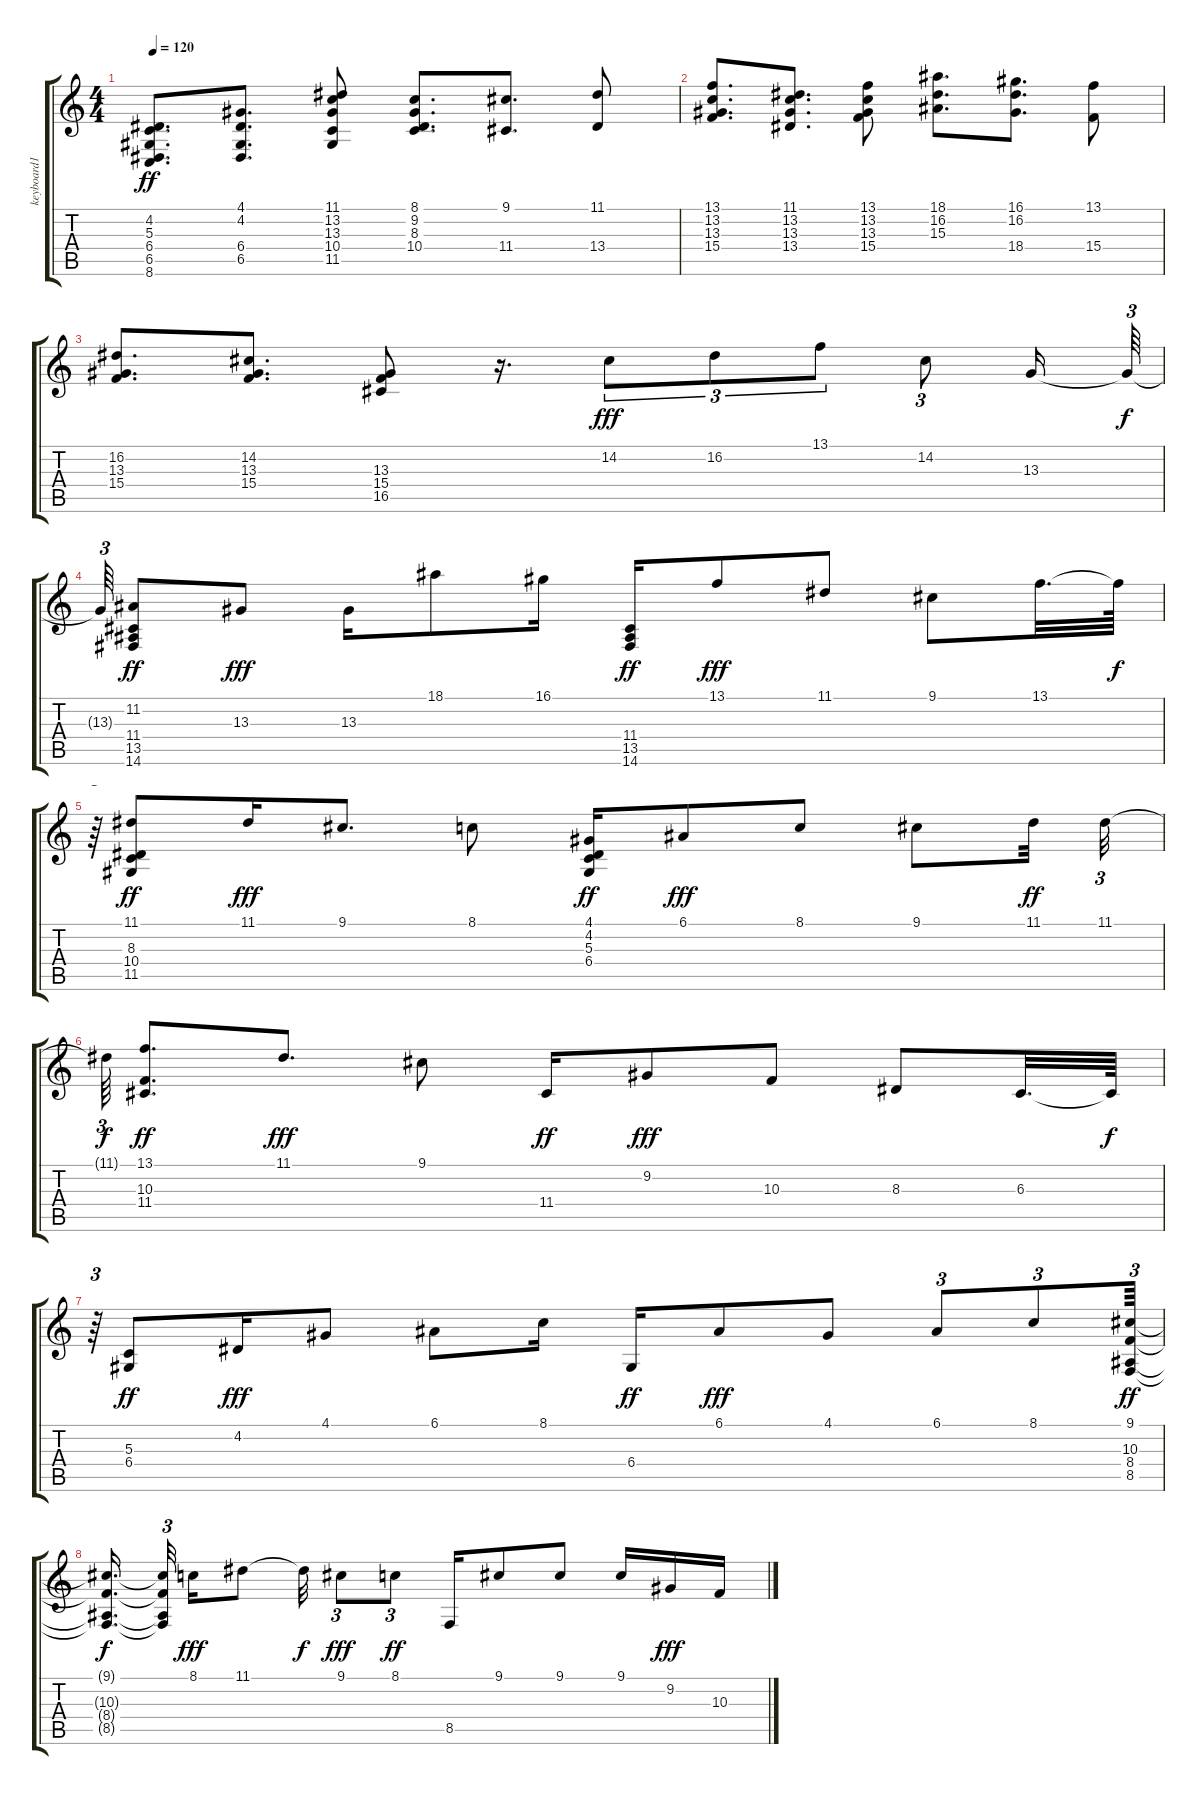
\track ("keyboard1" "keyboard1") {instrument brightacousticpiano}
\staff {score tabs}
\tuning (E4 B3 G3 D3 A2 E2) {hide}
\ts (4 4)
\tempo 120
\clef g2
\ks c
(4.2 5.3 6.4 6.5 8.6).8{d dy ff} (4.1 4.2 6.4 6.5).8{d} (11.1 13.2 13.3 10.4 11.5).8 (8.1 9.2 8.3 10.4).8{d} (9.1 11.4).8{d} (11.1 13.4).8 |
(13.1 13.2 13.3 15.4).8{d} (11.1 13.2 13.3 13.4).8{d} (13.1 13.2 13.3 15.4).8 (18.1 16.2 15.3).8{d} (16.1 16.2 18.4).8{d} (13.1 15.4).8 |
(16.2 13.3 15.4).8{d} (14.2 13.3 15.4).8{d} (13.3 15.4 16.5).8 r.16{d} 14.2.8{tu (3 2) dy fff} 16.2.8{tu (3 2)} 13.1.8{tu (3 2)} 14.2.8{tu (3 2)} 13.3.16 13.3{t}.64{tu (3 2) dy f} |
13.3{t}.64{tu (3 2)} (11.2 11.4 13.5 14.6).8{dy ff} 13.3.8{dy fff} 13.3.16 18.1.8 16.1.16 (11.4 13.5 14.6).16{dy ff} 13.1.8{dy fff} 11.1.8 9.1.8 13.1.32{d} 13.1{t}.64{dy f} |
r.64{tu (3 2)} (11.1 8.3 10.4 11.5).8{dy ff} 11.1.16{dy fff} 9.1.8{d} 8.1.8 (4.1 4.2 5.3 6.4).16{dy ff} 6.1.8{dy fff} 8.1.8 9.1.8 11.1.32{dy ff} 11.1.32{tu (3 2)} |
11.1{t}.64{tu (3 2) dy f} (13.1 10.3 11.4).8{d dy ff} 11.1.8{d dy fff} 9.1.8 11.4.16{dy ff} 9.2.8{dy fff} 10.3.8 8.3.8 6.3.32{d} 6.3{t}.64{dy f} |
r.64{tu (3 2)} (5.3 6.4).8{dy ff} 4.2.16{dy fff} 4.1.8 6.1.8 8.1.16 6.4.16{dy ff} 6.1.8{dy fff} 4.1.8 6.1.8{tu (3 2)} 8.1.8{tu (3 2)} (9.1 10.3 8.4 8.5).64{tu (3 2) dy ff} |
(9.1{t} 10.3{t} 8.4{t} 8.5{t}).16{d dy f beam splitsecondary} (9.1{t} 10.3{t} 8.4{t} 8.5{t}).32{tu (3 2) beam splitsecondary} 8.1.16{dy fff} 11.1.8 11.1{t}.32{dy f} 9.1.8{tu (3 2) dy fff} 8.1.8{tu (3 2) dy ff} 8.5.16 9.1.8 9.1.8 9.1.16 9.2.16{dy fff} 10.3.16
